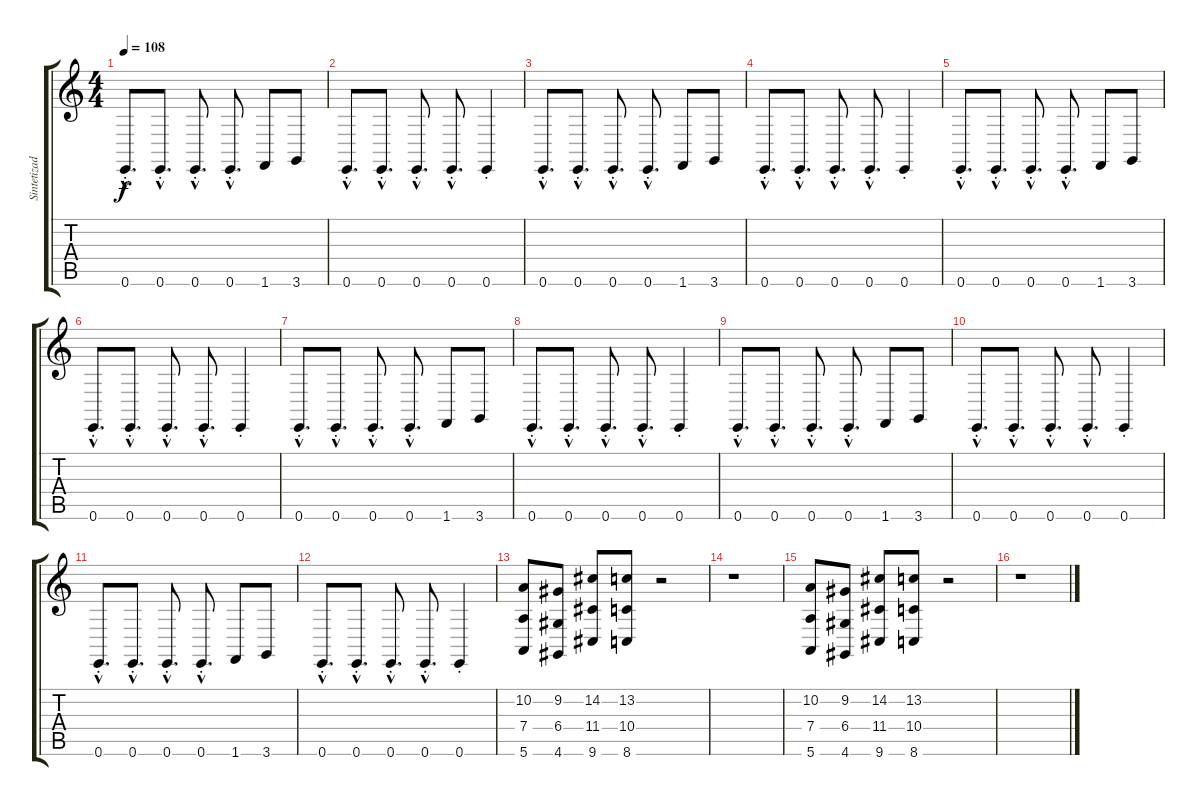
\track ("Sintetizador" "Sintetizad") {instrument pad3polysynth}
\staff {score tabs}
\tuning (E4 B3 G3 D3 A2 E2) {hide}
\ts (4 4)
\tempo 108
\clef g2
\ks c
0.6{hac st}.8{d dy f instrument pad3polysynth} 0.6{hac st}.8{d} 0.6{hac st}.8{d} 0.6{hac st}.8{d} 1.6.8 3.6.8 |
0.6{hac st}.8{d} 0.6{hac st}.8{d} 0.6{hac st}.8{d} 0.6{hac st}.8{d} 0.6{st}.4 |
0.6{hac st}.8{d} 0.6{hac st}.8{d} 0.6{hac st}.8{d} 0.6{hac st}.8{d} 1.6.8 3.6.8 |
0.6{hac st}.8{d} 0.6{hac st}.8{d} 0.6{hac st}.8{d} 0.6{hac st}.8{d} 0.6{st}.4 |
0.6{hac st}.8{d} 0.6{hac st}.8{d} 0.6{hac st}.8{d} 0.6{hac st}.8{d} 1.6.8 3.6.8 |
0.6{hac st}.8{d} 0.6{hac st}.8{d} 0.6{hac st}.8{d} 0.6{hac st}.8{d} 0.6{st}.4 |
0.6{hac st}.8{d} 0.6{hac st}.8{d} 0.6{hac st}.8{d} 0.6{hac st}.8{d} 1.6.8 3.6.8 |
0.6{hac st}.8{d} 0.6{hac st}.8{d} 0.6{hac st}.8{d} 0.6{hac st}.8{d} 0.6{st}.4 |
0.6{hac st}.8{d} 0.6{hac st}.8{d} 0.6{hac st}.8{d} 0.6{hac st}.8{d} 1.6.8 3.6.8 |
0.6{hac st}.8{d} 0.6{hac st}.8{d} 0.6{hac st}.8{d} 0.6{hac st}.8{d} 0.6{st}.4 |
0.6{hac st}.8{d} 0.6{hac st}.8{d} 0.6{hac st}.8{d} 0.6{hac st}.8{d} 1.6.8 3.6.8 |
0.6{hac st}.8{d} 0.6{hac st}.8{d} 0.6{hac st}.8{d} 0.6{hac st}.8{d} 0.6{st}.4 |
(10.2 7.4 5.6).8{instrument brasssection} (9.2 6.4 4.6).8 (14.2 11.4 9.6).8 (13.2 10.4 8.6).8 r.2 |
r.1 |
(10.2 7.4 5.6).8 (9.2 6.4 4.6).8 (14.2 11.4 9.6).8 (13.2 10.4 8.6).8 r.2 |
r.1
